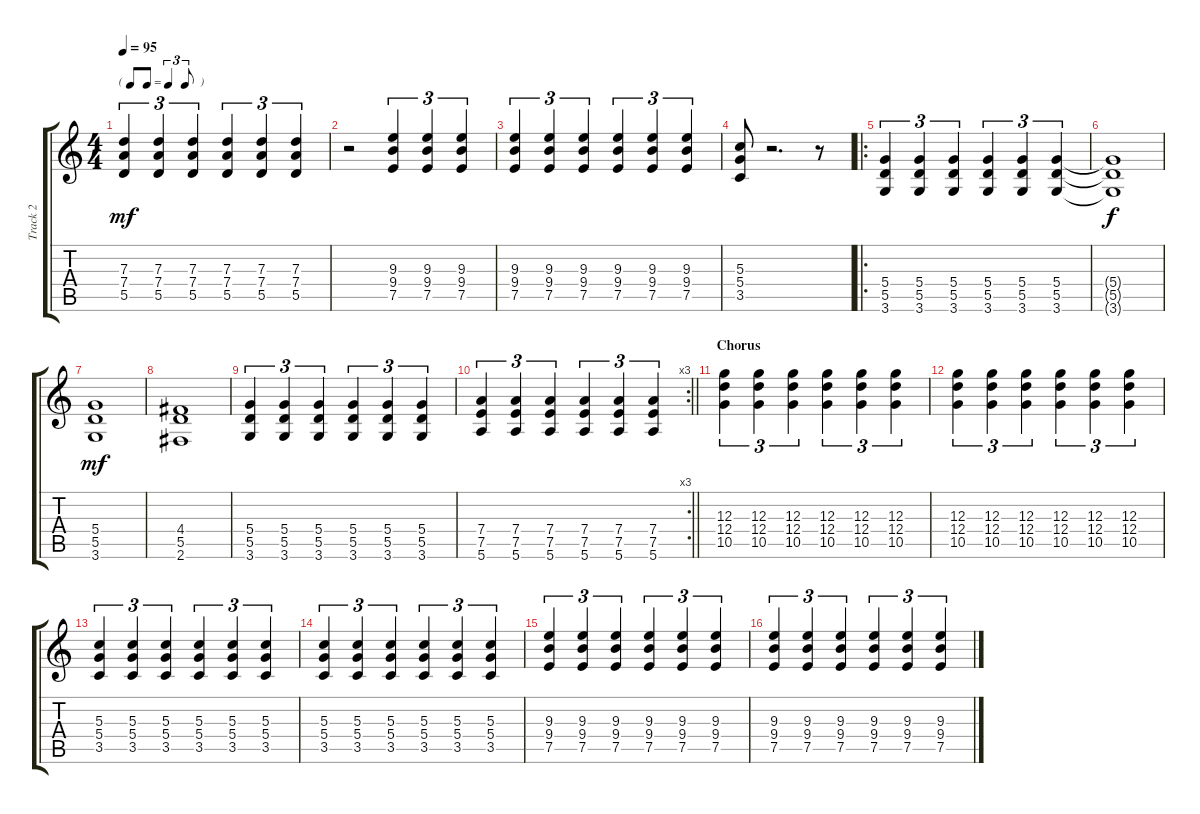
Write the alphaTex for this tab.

\track ("Track 2" "Track 2") {instrument overdrivenguitar}
\staff {score tabs}
\tuning (E4 B3 G3 D3 A2 E2) {hide}
\ts (4 4)
\tf triplet8th
\tempo 95
\clef g2
\ks c
(7.3 7.4 5.5).4{tu (3 2) dy mf volume 13} (7.3 7.4 5.5).4{tu (3 2)} (7.3 7.4 5.5).4{tu (3 2)} (7.3 7.4 5.5).4{tu (3 2)} (7.3 7.4 5.5).4{tu (3 2)} (7.3 7.4 5.5).4{tu (3 2)} |
r.2 (9.3 9.4 7.5).4{tu (3 2)} (9.3 9.4 7.5).4{tu (3 2)} (9.3 9.4 7.5).4{tu (3 2)} |
(9.3 9.4 7.5).4{tu (3 2)} (9.3 9.4 7.5).4{tu (3 2)} (9.3 9.4 7.5).4{tu (3 2)} (9.3 9.4 7.5).4{tu (3 2)} (9.3 9.4 7.5).4{tu (3 2)} (9.3 9.4 7.5).4{tu (3 2)} |
(5.3 5.4 3.5).8 r.2{d} r.8 |
\ro
(5.4 5.5 3.6).4{tu (3 2)} (5.4 5.5 3.6).4{tu (3 2)} (5.4 5.5 3.6).4{tu (3 2)} (5.4 5.5 3.6).4{tu (3 2)} (5.4 5.5 3.6).4{tu (3 2)} (5.4 5.5 3.6).4{tu (3 2)} |
(5.4{t} 5.5{t} 3.6{t}).1{dy f} |
(5.4 5.5 3.6).1{dy mf} |
(4.4 5.5 2.6).1 |
(5.4 5.5 3.6).4{tu (3 2)} (5.4 5.5 3.6).4{tu (3 2)} (5.4 5.5 3.6).4{tu (3 2)} (5.4 5.5 3.6).4{tu (3 2)} (5.4 5.5 3.6).4{tu (3 2)} (5.4 5.5 3.6).4{tu (3 2)} |
\rc 3
\barLineRight lightlight
(7.4 7.5 5.6).4{tu (3 2)} (7.4 7.5 5.6).4{tu (3 2)} (7.4 7.5 5.6).4{tu (3 2)} (7.4 7.5 5.6).4{tu (3 2)} (7.4 7.5 5.6).4{tu (3 2)} (7.4 7.5 5.6).4{tu (3 2)} |
\section ("" "Chorus")
(12.3 12.4 10.5).4{tu (3 2)} (12.3 12.4 10.5).4{tu (3 2)} (12.3 12.4 10.5).4{tu (3 2)} (12.3 12.4 10.5).4{tu (3 2)} (12.3 12.4 10.5).4{tu (3 2)} (12.3 12.4 10.5).4{tu (3 2)} |
(12.3 12.4 10.5).4{tu (3 2)} (12.3 12.4 10.5).4{tu (3 2)} (12.3 12.4 10.5).4{tu (3 2)} (12.3 12.4 10.5).4{tu (3 2)} (12.3 12.4 10.5).4{tu (3 2)} (12.3 12.4 10.5).4{tu (3 2)} |
(5.3 5.4 3.5).4{tu (3 2)} (5.3 5.4 3.5).4{tu (3 2)} (5.3 5.4 3.5).4{tu (3 2)} (5.3 5.4 3.5).4{tu (3 2)} (5.3 5.4 3.5).4{tu (3 2)} (5.3 5.4 3.5).4{tu (3 2)} |
(5.3 5.4 3.5).4{tu (3 2)} (5.3 5.4 3.5).4{tu (3 2)} (5.3 5.4 3.5).4{tu (3 2)} (5.3 5.4 3.5).4{tu (3 2)} (5.3 5.4 3.5).4{tu (3 2)} (5.3 5.4 3.5).4{tu (3 2)} |
(9.3 9.4 7.5).4{tu (3 2)} (9.3 9.4 7.5).4{tu (3 2)} (9.3 9.4 7.5).4{tu (3 2)} (9.3 9.4 7.5).4{tu (3 2)} (9.3 9.4 7.5).4{tu (3 2)} (9.3 9.4 7.5).4{tu (3 2)} |
(9.3 9.4 7.5).4{tu (3 2)} (9.3 9.4 7.5).4{tu (3 2)} (9.3 9.4 7.5).4{tu (3 2)} (9.3 9.4 7.5).4{tu (3 2)} (9.3 9.4 7.5).4{tu (3 2)} (9.3 9.4 7.5).4{tu (3 2)}
